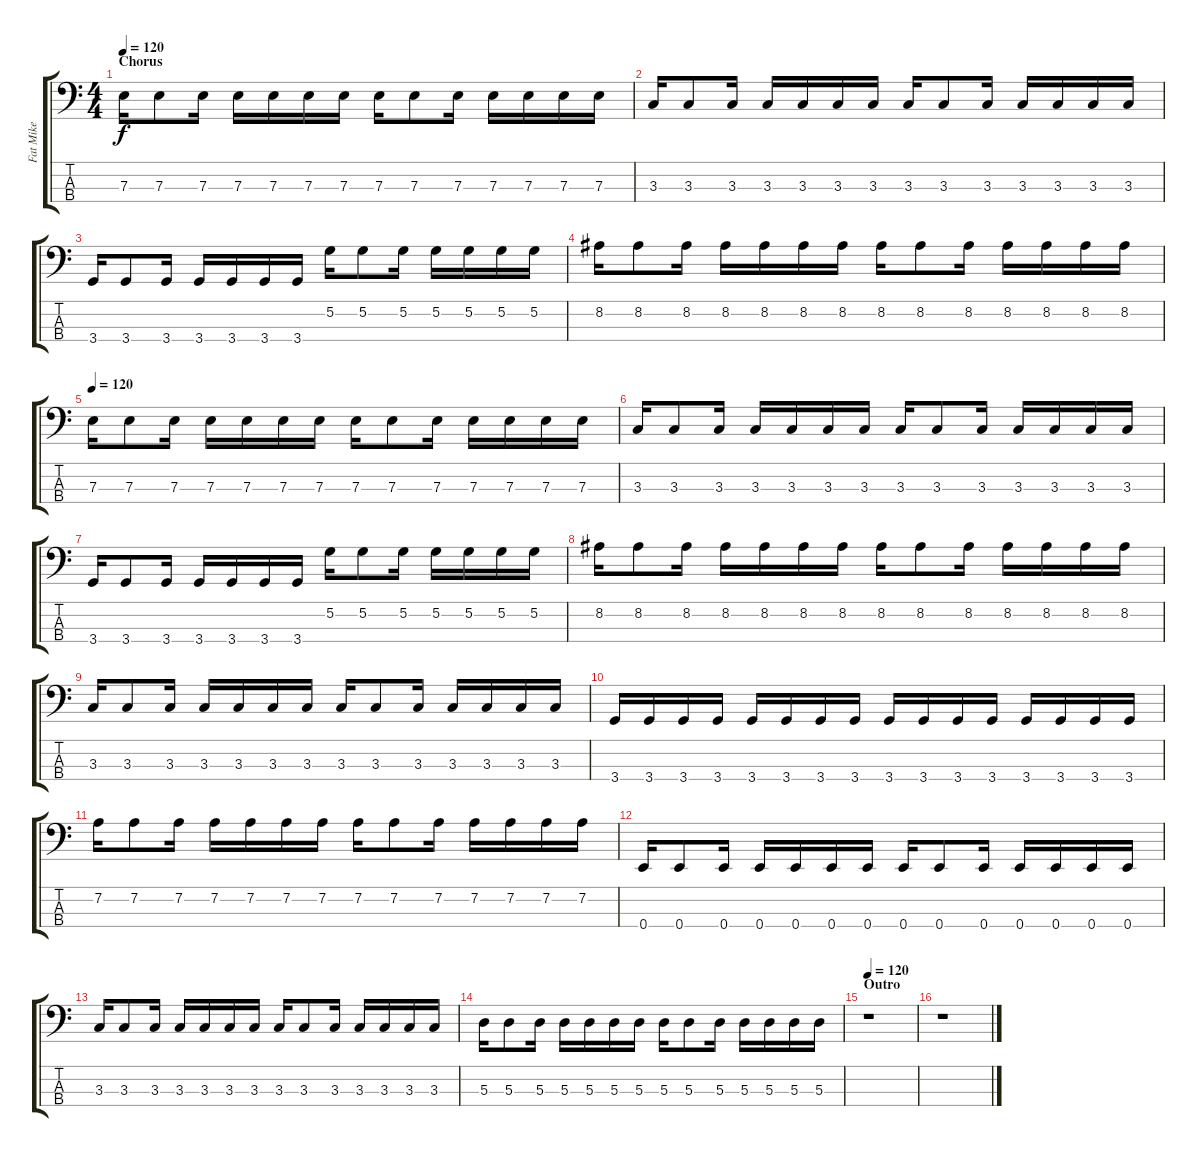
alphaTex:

\track ("Fat Mike" "Fat Mike") {instrument electricbasspick}
\staff {score tabs}
\tuning (G2 D2 A1 E1) {hide}
\ts (4 4)
\section ("" "Chorus")
\tempo 120
\clef f4
\ks c
7.3.16{dy f} 7.3.8 7.3.16 7.3.16 7.3.16 7.3.16 7.3.16 7.3.16 7.3.8 7.3.16 7.3.16 7.3.16 7.3.16 7.3.16 |
3.3.16 3.3.8 3.3.16 3.3.16 3.3.16 3.3.16 3.3.16 3.3.16 3.3.8 3.3.16 3.3.16 3.3.16 3.3.16 3.3.16 |
3.4.16 3.4.8 3.4.16 3.4.16 3.4.16 3.4.16 3.4.16 5.2.16 5.2.8 5.2.16 5.2.16 5.2.16 5.2.16 5.2.16 |
8.2.16 8.2.8 8.2.16 8.2.16 8.2.16 8.2.16 8.2.16 8.2.16 8.2.8 8.2.16 8.2.16 8.2.16 8.2.16 8.2.16 |
\tempo 120
7.3.16 7.3.8 7.3.16 7.3.16 7.3.16 7.3.16 7.3.16 7.3.16 7.3.8 7.3.16 7.3.16 7.3.16 7.3.16 7.3.16 |
3.3.16 3.3.8 3.3.16 3.3.16 3.3.16 3.3.16 3.3.16 3.3.16 3.3.8 3.3.16 3.3.16 3.3.16 3.3.16 3.3.16 |
3.4.16 3.4.8 3.4.16 3.4.16 3.4.16 3.4.16 3.4.16 5.2.16 5.2.8 5.2.16 5.2.16 5.2.16 5.2.16 5.2.16 |
8.2.16 8.2.8 8.2.16 8.2.16 8.2.16 8.2.16 8.2.16 8.2.16 8.2.8 8.2.16 8.2.16 8.2.16 8.2.16 8.2.16 |
3.3.16 3.3.8 3.3.16 3.3.16 3.3.16 3.3.16 3.3.16 3.3.16 3.3.8 3.3.16 3.3.16 3.3.16 3.3.16 3.3.16 |
3.4.16 3.4.16 3.4.16 3.4.16 3.4.16 3.4.16 3.4.16 3.4.16 3.4.16 3.4.16 3.4.16 3.4.16 3.4.16 3.4.16 3.4.16 3.4.16 |
7.2.16 7.2.8 7.2.16 7.2.16 7.2.16 7.2.16 7.2.16 7.2.16 7.2.8 7.2.16 7.2.16 7.2.16 7.2.16 7.2.16 |
0.4.16 0.4.8 0.4.16 0.4.16 0.4.16 0.4.16 0.4.16 0.4.16 0.4.8 0.4.16 0.4.16 0.4.16 0.4.16 0.4.16 |
3.3.16 3.3.8 3.3.16 3.3.16 3.3.16 3.3.16 3.3.16 3.3.16 3.3.8 3.3.16 3.3.16 3.3.16 3.3.16 3.3.16 |
5.3.16 5.3.8 5.3.16 5.3.16 5.3.16 5.3.16 5.3.16 5.3.16 5.3.8 5.3.16 5.3.16 5.3.16 5.3.16 5.3.16 |
\section ("" "Outro")
\tempo 120
r.1 |
r.1
